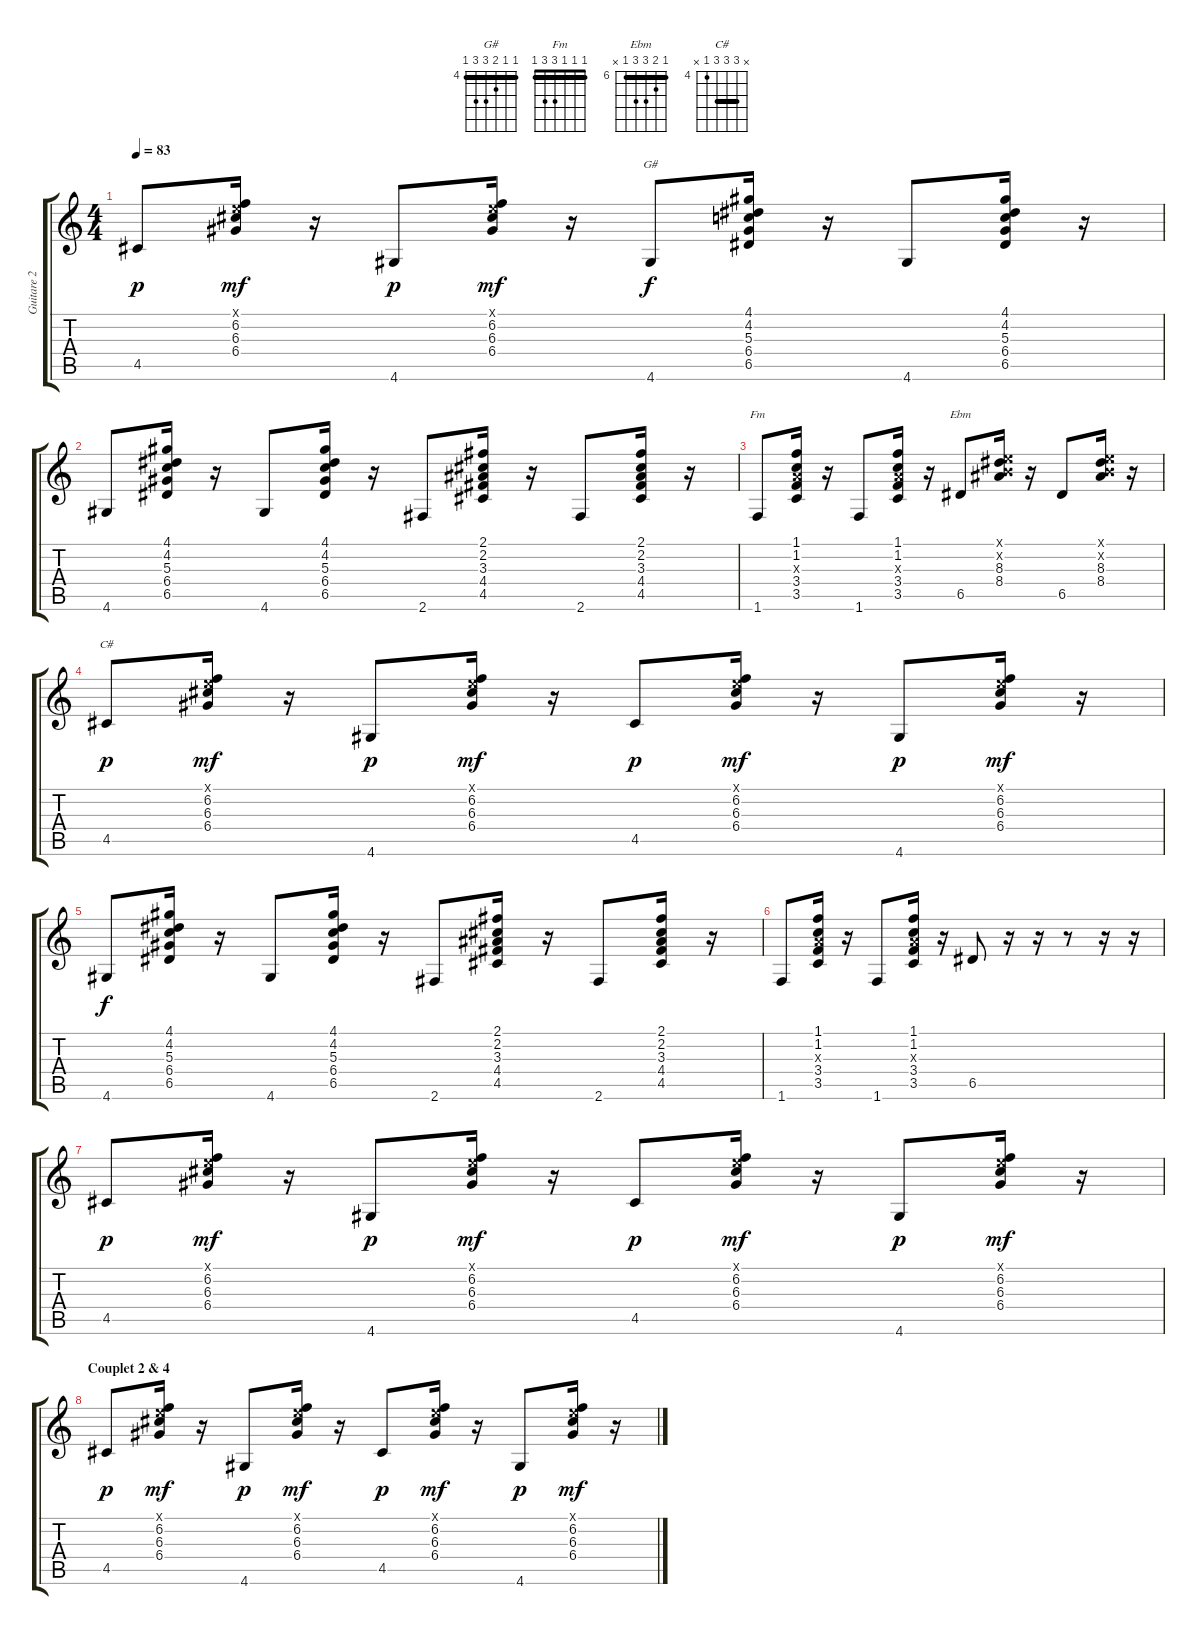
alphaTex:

\track ("Guitare 2" "Guitare 2") {instrument acousticguitarnylon}
\staff {score tabs}
\tuning (E4 B3 G3 D3 A2 E2) {hide}
\chord ("G#" 4 4 5 6 6 4) {firstfret 4 barre 4}
\chord ("Fm" 1 1 1 3 3 1) {barre 1}
\chord ("Ebm" 6 7 8 8 6 x) {firstfret 6 barre 6}
\chord ("C#" x 6 6 6 4 x) {firstfret 4 barre 6}
\ts (4 4)
\tempo 83
\clef g2
\ks c
4.5.8{dy p} (0.1{x} 6.2 6.3 6.4).16{dy mf} r.16 4.6.8{dy p} (0.1{x} 6.2 6.3 6.4).16{dy mf} r.16 4.6.8{ch "G#" dy f} (4.1 4.2 5.3 6.4 6.5).16 r.16 4.6.8 (4.1 4.2 5.3 6.4 6.5).16 r.16 |
4.6.8 (4.1 4.2 5.3 6.4 6.5).16 r.16 4.6.8 (4.1 4.2 5.3 6.4 6.5).16 r.16 2.6.8 (2.1 2.2 3.3 4.4 4.5).16 r.16 2.6.8 (2.1 2.2 3.3 4.4 4.5).16 r.16 |
1.6.8{ch "Fm"} (1.1 1.2 2.3{x} 3.4 3.5).16 r.16 1.6.8 (1.1 1.2 2.3{x} 3.4 3.5).16 r.16 6.5.8{ch "Ebm"} (0.1{x} 0.2{x} 8.3 8.4).16 r.16 6.5.8 (0.1{x} 0.2{x} 8.3 8.4).16 r.16 |
4.5.8{ch "C#" dy p} (0.1{x} 6.2 6.3 6.4).16{dy mf} r.16 4.6.8{dy p} (0.1{x} 6.2 6.3 6.4).16{dy mf} r.16 4.5.8{dy p} (0.1{x} 6.2 6.3 6.4).16{dy mf} r.16 4.6.8{dy p} (0.1{x} 6.2 6.3 6.4).16{dy mf} r.16 |
4.6.8{dy f} (4.1 4.2 5.3 6.4 6.5).16 r.16 4.6.8 (4.1 4.2 5.3 6.4 6.5).16 r.16 2.6.8 (2.1 2.2 3.3 4.4 4.5).16 r.16 2.6.8 (2.1 2.2 3.3 4.4 4.5).16 r.16 |
1.6.8 (1.1 1.2 2.3{x} 3.4 3.5).16 r.16 1.6.8 (1.1 1.2 2.3{x} 3.4 3.5).16 r.16 6.5.8 r.16 r.16 r.8 r.16 r.16 |
4.5.8{dy p} (0.1{x} 6.2 6.3 6.4).16{dy mf} r.16 4.6.8{dy p} (0.1{x} 6.2 6.3 6.4).16{dy mf} r.16 4.5.8{dy p} (0.1{x} 6.2 6.3 6.4).16{dy mf} r.16 4.6.8{dy p} (0.1{x} 6.2 6.3 6.4).16{dy mf} r.16 |
\section ("" "Couplet 2 & 4")
4.5.8{dy p} (0.1{x} 6.2 6.3 6.4).16{dy mf} r.16 4.6.8{dy p} (0.1{x} 6.2 6.3 6.4).16{dy mf} r.16 4.5.8{dy p} (0.1{x} 6.2 6.3 6.4).16{dy mf} r.16 4.6.8{dy p} (0.1{x} 6.2 6.3 6.4).16{dy mf} r.16
